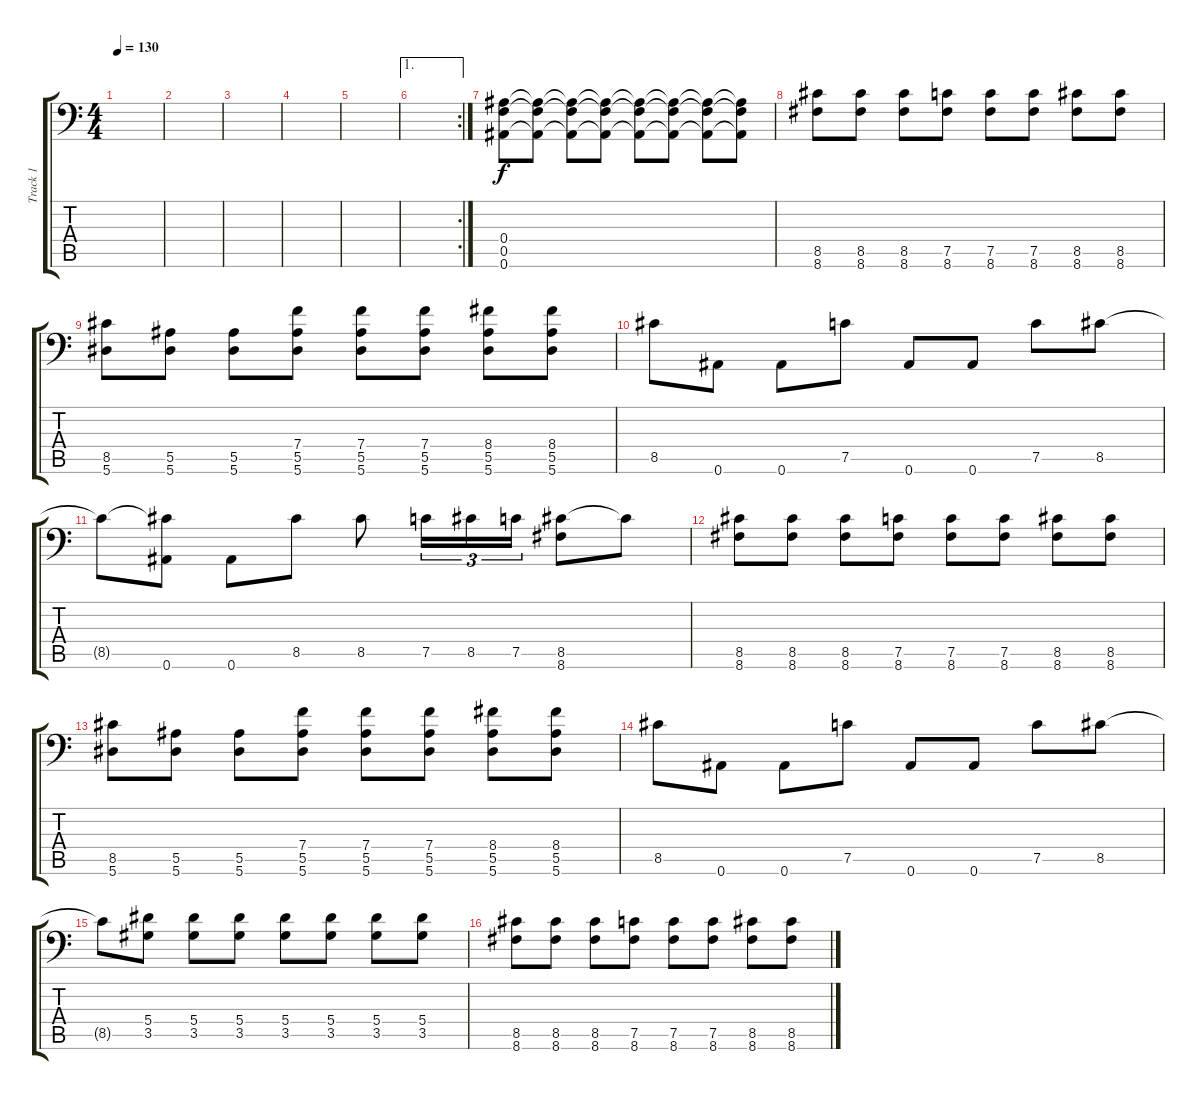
\track ("Track 1" "Track 1") {instrument overdrivenguitar}
\staff {score tabs}
\tuning (C4 G3 Eb3 Bb2 F2 Bb1) {hide}
\ts (4 4)
\tempo 130
\clef f4
\ks c
|
|
|
|
|
\ae 1
\rc 2
|
(0.4 0.5 0.6).8 (0.4{t} 0.5{t} 0.6{t}).8 (0.4{t} 0.5{t} 0.6{t}).8 (0.4{t} 0.5{t} 0.6{t}).8 (0.4{t} 0.5{t} 0.6{t}).8 (0.4{t} 0.5{t} 0.6{t}).8 (0.4{t} 0.5{t} 0.6{t}).8 (0.4{t} 0.5{t} 0.6{t}).8 |
(8.5 8.6).8 (8.5 8.6).8 (8.5 8.6).8 (7.5 8.6).8 (7.5 8.6).8 (7.5 8.6).8 (8.5 8.6).8 (8.5 8.6).8 |
(8.5 5.6).8 (5.5 5.6).8 (5.5 5.6).8 (7.4 5.5 5.6).8 (7.4 5.5 5.6).8 (7.4 5.5 5.6).8 (8.4 5.5 5.6).8 (8.4 5.5 5.6).8 |
8.5.8 0.6.8 0.6.8 7.5.8 0.6.8 0.6.8 7.5.8 8.5.8 |
8.5{t}.8 (8.5{t} 0.6).8 0.6.8 8.5.8 8.5.8 7.5.16{tu (3 2)} 8.5.16{tu (3 2)} 7.5.16{tu (3 2)} (8.5 8.6).8 8.5{t}.8 |
(8.5 8.6).8 (8.5 8.6).8 (8.5 8.6).8 (7.5 8.6).8 (7.5 8.6).8 (7.5 8.6).8 (8.5 8.6).8 (8.5 8.6).8 |
(8.5 5.6).8 (5.5 5.6).8 (5.5 5.6).8 (7.4 5.5 5.6).8 (7.4 5.5 5.6).8 (7.4 5.5 5.6).8 (8.4 5.5 5.6).8 (8.4 5.5 5.6).8 |
8.5.8 0.6.8 0.6.8 7.5.8 0.6.8 0.6.8 7.5.8 8.5.8 |
8.5{t}.8 (5.4 3.5).8 (5.4 3.5).8 (5.4 3.5).8 (5.4 3.5).8 (5.4 3.5).8 (5.4 3.5).8 (5.4 3.5).8 |
(8.5 8.6).8 (8.5 8.6).8 (8.5 8.6).8 (7.5 8.6).8 (7.5 8.6).8 (7.5 8.6).8 (8.5 8.6).8 (8.5 8.6).8
